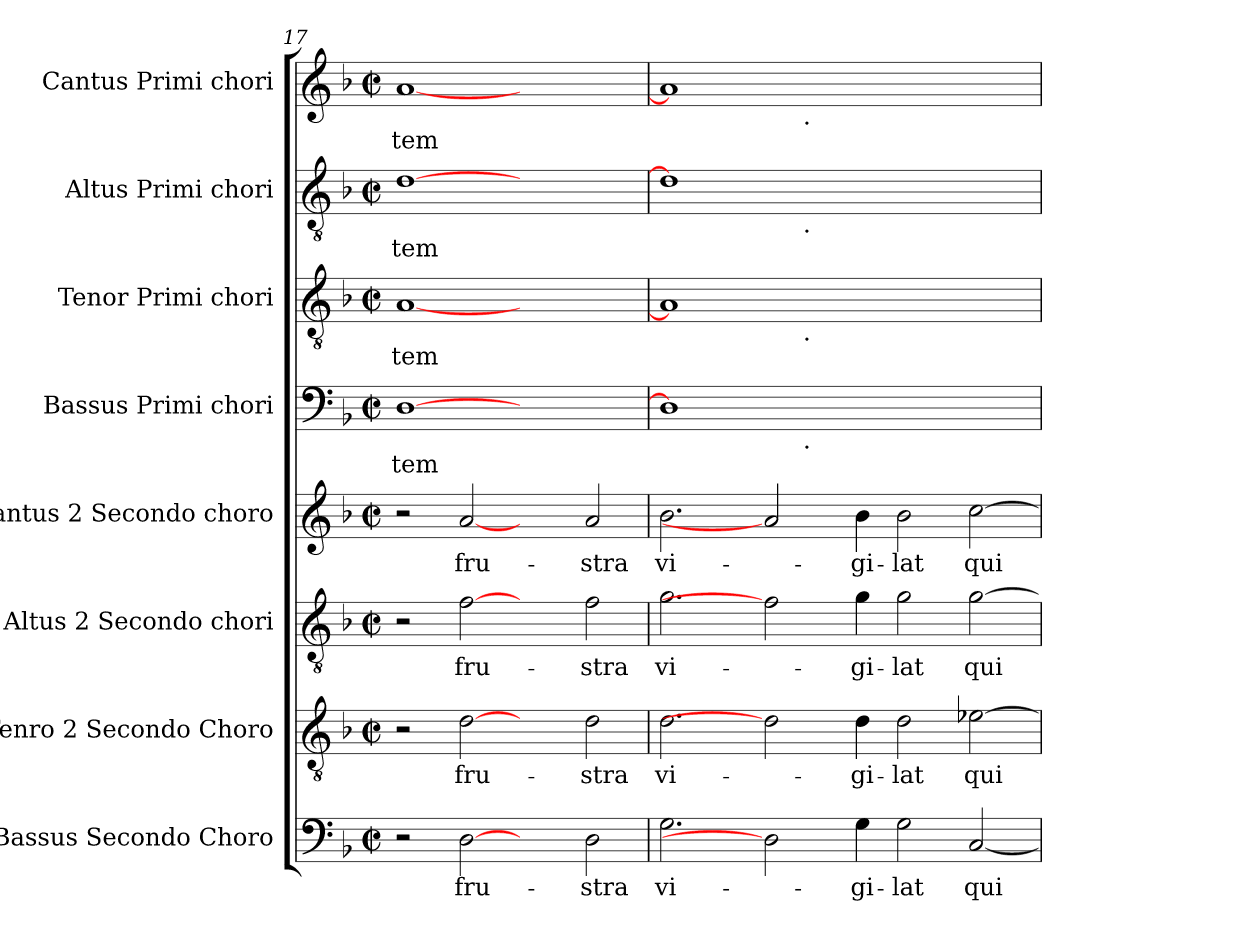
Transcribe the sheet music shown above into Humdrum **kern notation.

**kern	**text	**kern	**text	**kern	**text	**kern	**text	**kern	**text	**kern	**text	**kern	**text	**kern	**text
*part8	*part8	*part7	*part7	*part6	*part6	*part5	*part5	*part4	*part4	*part3	*part3	*part2	*part2	*part1	*part1
*staff8	*staff8	*staff7	*staff7	*staff6	*staff6	*staff5	*staff5	*staff4	*staff4	*staff3	*staff3	*staff2	*staff2	*staff1	*staff1
*I"Bassus  Secondo Choro	*	*I"Tenro 2  Secondo Choro	*	*I"Altus 2  Secondo chori	*	*I"Cantus 2  Secondo choro	*	*I"Bassus  Primi chori	*	*I"Tenor  Primi chori	*	*I"Altus  Primi chori	*	*I"Cantus  Primi chori	*
*I'Ch	*	*I'Ch	*	*I'Ch	*	*I'Ch	*	*I'Ch	*	*I'Ch	*	*I'Ch	*	*I'Ch	*
*clefF4	*	*clefGv2	*	*clefGv2	*	*clefG2	*	*clefF4	*	*clefGv2	*	*clefGv2	*	*clefG2	*
*k[b-]	*	*k[b-]	*	*k[b-]	*	*k[b-]	*	*k[b-]	*	*k[b-]	*	*k[b-]	*	*k[b-]	*
*F:	*	*F:	*	*F:	*	*F:	*	*F:	*	*F:	*	*F:	*	*F:	*
*M2/2	*	*M2/2	*	*M2/2	*	*M2/2	*	*M2/2	*	*M2/2	*	*M2/2	*	*M2/2	*
*met(c|)	*	*met(c|)	*	*met(c|)	*	*met(c|)	*	*met(c|)	*	*met(c|)	*	*met(c|)	*	*met(c|)	*
=17	=17	=17	=17	=17	=17	=17	=17	=17	=17	=17	=17	=17	=17	=17	=17
!	!	!	!	!	!	!	!	!	!LO:LY:b:cj	!	!LO:LY:b:cj	!	!LO:LY:b:cj	!	!LO:LY:b:cj
2r	.	2r	.	2r	.	2r	.	[1D	-tem	[1A	-tem	[1d	-tem	[1a	-tem
!	!LO:LY:b:cj	!	!LO:LY:b:cj	!	!LO:LY:b:cj	!	!LO:LY:b:cj	!	!	!	!	!	!	!	!
[2D	fru-	[2d	fru-	[2f	fru-	[2a	fru-	.	.	.	.	.	.	.	.
2ryy	.	2ryy	.	2ryy	.	2ryy	.	1ryy	.	1ryy	.	1ryy	.	1ryy	.
!	!LO:LY:b:cj	!	!LO:LY:b:cj	!	!LO:LY:b:cj	!	!LO:LY:b:cj	!	!	!	!	!	!	!	!
2D\	-stra	2d\	-stra	2f\	-stra	2a/	-stra	.	.	.	.	.	.	.	.
=18	=18	=18	=18	=18	=18	=18	=18	=18	=18	=18	=18	=18	=18	=18	=18
!	!LO:LY:b:cj	!	!LO:LY:b:cj	!	!LO:LY:b:cj	!	!LO:LY:b:cj	!	!	!	!	!	!	!	!
*	*	*	*	*	*	*	*	*^	*	*^	*	*^	*	*^	*
2.G\	vi-	2.d\	vi-	2.g\	vi-	2.b-\	vi-	1D]	2ryy	.	1A]	2ryy	.	1d]	2ryy	.	1a]	2ryy	.
.	.	.	.	.	.	.	.	.	4...ryy	.	.	4...ryy	.	.	4...ryy	.	.	4...ryy	.
2D]	.	2d]	.	2f]	.	2a]	.	.	.	.	.	.	.	.	.	.	.	.	.
!	!	!	!	!	!	!	!	!	!	!	!	!	!	!	!	!	!	!LO:TX:b:t=.	!
!	!	!	!	!	!	!	!	!	!	!	!	!	!	!	!LO:TX:b:t=.	!	!	!	!
!	!	!	!	!	!	!	!	!	!	!	!	!LO:TX:b:t=.	!	!	!	!	!	!	!
!	!	!	!	!	!	!	!	!	!LO:TX:b:t=.	!	!	!	!	!	!	!	!	!	!
.	.	.	.	.	.	.	.	.	1ryy	.	.	1ryy	.	.	1ryy	.	.	1ryy	.
.	.	.	.	.	.	.	.	1.ryy	.	.	1.ryy	.	.	1.ryy	.	.	1.ryy	.	.
!	!LO:LY:b:cj	!	!LO:LY:b:cj	!	!LO:LY:b:cj	!	!LO:LY:b:cj	!	!	!	!	!	!	!	!	!	!	!	!
4G\	-gi-	4d\	-gi-	4g\	-gi-	4b-\	-gi-	.	.	.	.	.	.	.	.	.	.	.	.
!	!LO:LY:b:cj	!	!LO:LY:b:cj	!	!LO:LY:b:cj	!	!LO:LY:b:cj	!	!	!	!	!	!	!	!	!	!	!	!
2G\	-lat	2d\	-lat	2g\	-lat	2b-\	-lat	.	.	.	.	.	.	.	.	.	.	.	.
.	.	.	.	.	.	.	.	.	2ryy	.	.	2ryy	.	.	2ryy	.	.	2ryy	.
!	!LO:LY:b:cj	!	!LO:LY:b:cj	!	!LO:LY:b:cj	!	!LO:LY:b:cj	!	!	!	!	!	!	!	!	!	!	!	!
[<2C/	qui	[>2e-X\	qui	[>2g\	qui	[>2cc\	qui	.	.	.	.	.	.	.	.	.	.	.	.
.	.	.	.	.	.	.	.	.	32ryy	.	.	32ryy	.	.	32ryy	.	.	32ryy	.
*	*	*	*	*	*	*	*	*v	*v	*	*	*	*	*v	*v	*	*v	*v	*
*	*	*	*	*	*	*	*	*	*	*v	*v	*	*	*	*	*
=	=	=	=	=	=	=	=	=	=	=	=	=	=	=	=
*-	*-	*-	*-	*-	*-	*-	*-	*-	*-	*-	*-	*-	*-	*-	*-
